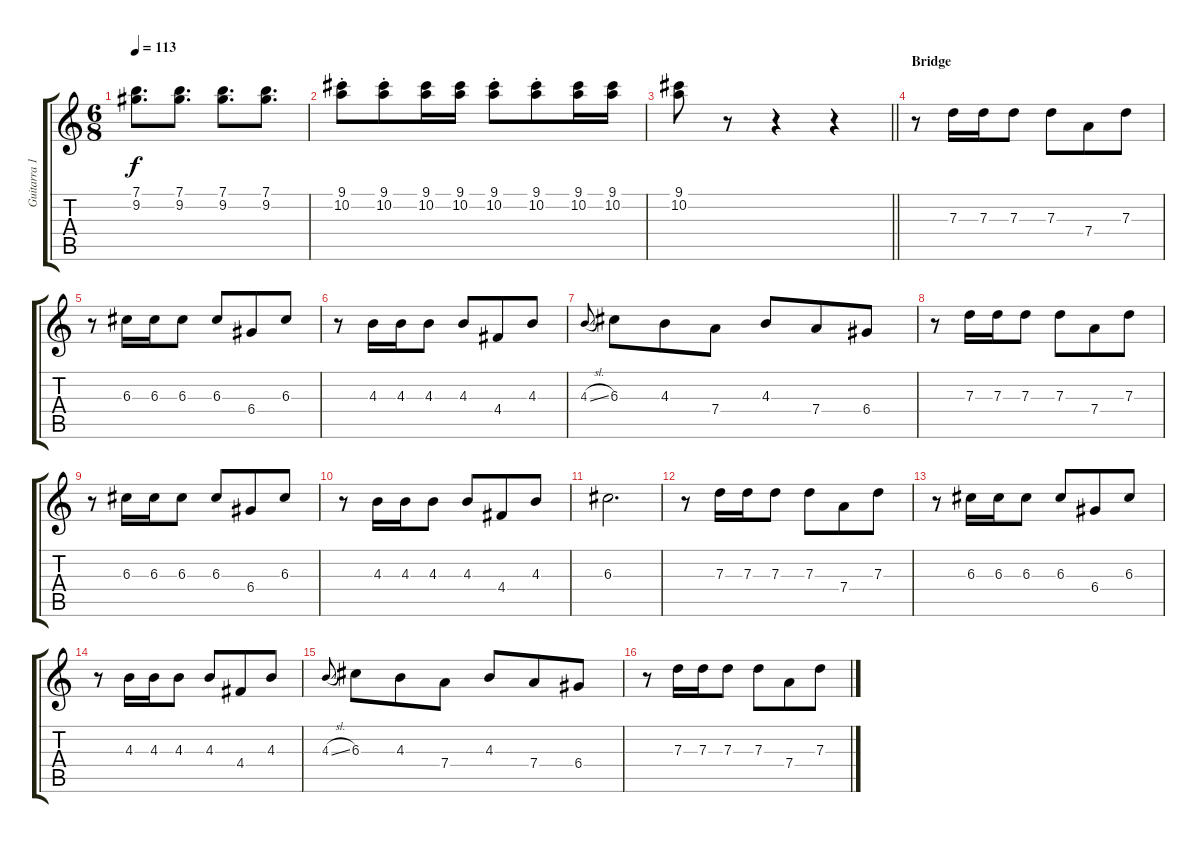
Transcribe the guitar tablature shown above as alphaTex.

\track ("Guitarra 1" "Guitarra 1") {instrument acousticguitarsteel}
\staff {score tabs}
\tuning (E4 B3 G3 D3 A2 E2) {hide}
\ts (6 8)
\tempo 113
\clef g2
\ks c
(7.1 9.2).8{d dy f} (7.1 9.2).8{d} (7.1 9.2).8{d} (7.1 9.2).8{d} |
(9.1{st} 10.2{st}).8 (9.1{st} 10.2{st}).8 (9.1 10.2).16 (9.1 10.2).16 (9.1{st} 10.2{st}).8 (9.1{st} 10.2{st}).8 (9.1 10.2).16 (9.1 10.2).16 |
\barLineRight lightlight
(9.1 10.2).8 r.8 r.4 r.4 |
\section ("" "Bridge")
r.8 7.3.16 7.3.16 7.3.8 7.3.8 7.4.8 7.3.8 |
r.8 6.3.16 6.3.16 6.3.8 6.3.8 6.4.8 6.3.8 |
r.8 4.3.16 4.3.16 4.3.8 4.3.8 4.4.8 4.3.8 |
4.3{sl}.8{gr onbeat} 6.3.8 4.3.8 7.4.8 4.3.8 7.4.8 6.4.8 |
r.8 7.3.16 7.3.16 7.3.8 7.3.8 7.4.8 7.3.8 |
r.8 6.3.16 6.3.16 6.3.8 6.3.8 6.4.8 6.3.8 |
r.8 4.3.16 4.3.16 4.3.8 4.3.8 4.4.8 4.3.8 |
6.3.2{d} |
r.8 7.3.16 7.3.16 7.3.8 7.3.8 7.4.8 7.3.8 |
r.8 6.3.16 6.3.16 6.3.8 6.3.8 6.4.8 6.3.8 |
r.8 4.3.16 4.3.16 4.3.8 4.3.8 4.4.8 4.3.8 |
4.3{sl}.8{gr onbeat} 6.3.8 4.3.8 7.4.8 4.3.8 7.4.8 6.4.8 |
r.8 7.3.16 7.3.16 7.3.8 7.3.8 7.4.8 7.3.8
